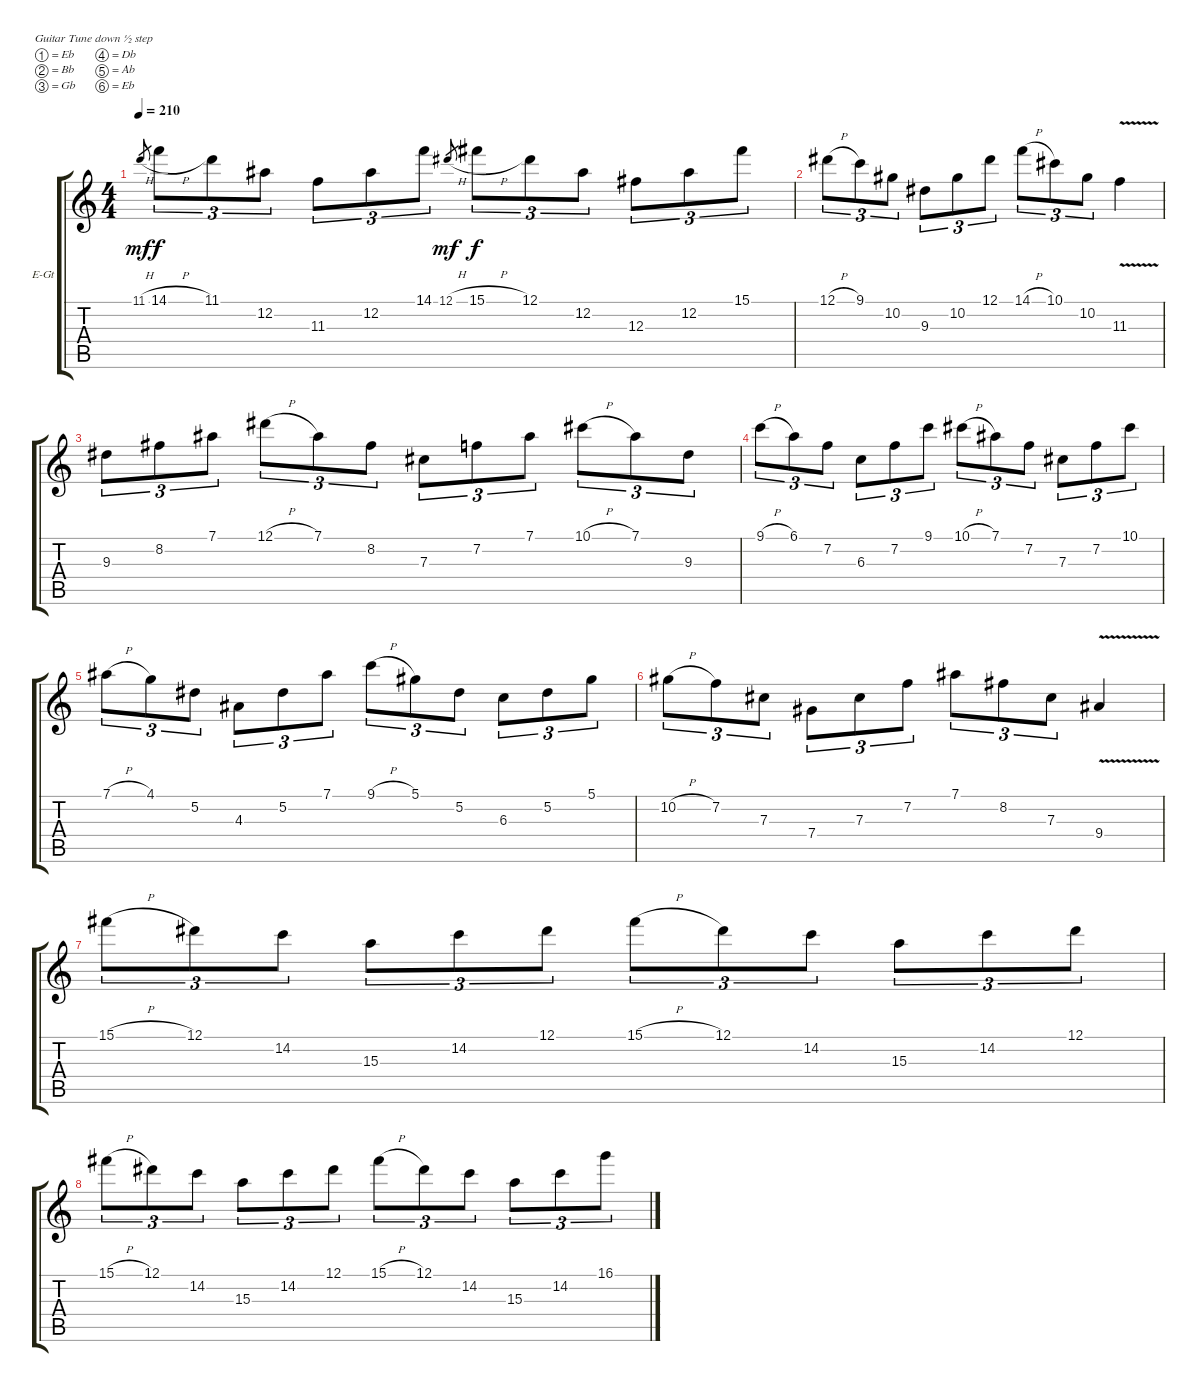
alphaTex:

\bracketExtendMode groupsimilarinstruments
\firstSystemTrackNameOrientation horizontal
\otherSystemsTrackNameOrientation horizontal
\track ("Malmsteen Líder" "E-Gt") {instrument distortionguitar}
\staff {score tabs}
\tuning (Eb4 Bb3 Gb3 Db3 Ab2 Eb2)
\ts (4 4)
\tempo 210
\clef g2
\ks c
11.1{h}.8{gr dy mf} 14.1{h}.8{tu (3 2) dy f} 11.1.8{tu (3 2)} 12.2.8{tu (3 2)} 11.3.8{tu (3 2)} 12.2.8{tu (3 2)} 14.1.8{tu (3 2)} 12.1{h}.8{gr dy mf} 15.1{h}.8{tu (3 2) dy f} 12.1.8{tu (3 2)} 12.2.8{tu (3 2)} 12.3.8{tu (3 2)} 12.2.8{tu (3 2)} 15.1.8{tu (3 2)} |
12.1{h}.8{tu (3 2)} 9.1.8{tu (3 2)} 10.2.8{tu (3 2)} 9.3.8{tu (3 2)} 10.2.8{tu (3 2)} 12.1.8{tu (3 2)} 14.1{h}.8{tu (3 2)} 10.1.8{tu (3 2)} 10.2.8{tu (3 2)} 11.3{v}.4 |
9.3.8{tu (3 2)} 8.2.8{tu (3 2)} 7.1.8{tu (3 2)} 12.1{h}.8{tu (3 2)} 7.1.8{tu (3 2)} 8.2.8{tu (3 2)} 7.3.8{tu (3 2)} 7.2.8{tu (3 2)} 7.1.8{tu (3 2)} 10.1{h}.8{tu (3 2)} 7.1.8{tu (3 2)} 9.3.8{tu (3 2)} |
9.1{h}.8{tu (3 2)} 6.1.8{tu (3 2)} 7.2.8{tu (3 2)} 6.3.8{tu (3 2)} 7.2.8{tu (3 2)} 9.1.8{tu (3 2)} 10.1{h}.8{tu (3 2)} 7.1.8{tu (3 2)} 7.2.8{tu (3 2)} 7.3.8{tu (3 2)} 7.2.8{tu (3 2)} 10.1.8{tu (3 2)} |
7.1{h}.8{tu (3 2)} 4.1.8{tu (3 2)} 5.2.8{tu (3 2)} 4.3.8{tu (3 2)} 5.2.8{tu (3 2)} 7.1.8{tu (3 2)} 9.1{h}.8{tu (3 2)} 5.1.8{tu (3 2)} 5.2.8{tu (3 2)} 6.3.8{tu (3 2)} 5.2.8{tu (3 2)} 5.1.8{tu (3 2)} |
10.2{h}.8{tu (3 2)} 7.2.8{tu (3 2)} 7.3.8{tu (3 2)} 7.4.8{tu (3 2)} 7.3.8{tu (3 2)} 7.2.8{tu (3 2)} 7.1.8{tu (3 2)} 8.2.8{tu (3 2)} 7.3.8{tu (3 2)} 9.4{v}.4 |
15.1{h}.8{tu (3 2)} 12.1.8{tu (3 2)} 14.2.8{tu (3 2)} 15.3.8{tu (3 2)} 14.2.8{tu (3 2)} 12.1.8{tu (3 2)} 15.1{h}.8{tu (3 2)} 12.1.8{tu (3 2)} 14.2.8{tu (3 2)} 15.3.8{tu (3 2)} 14.2.8{tu (3 2)} 12.1.8{tu (3 2)} |
15.1{h}.8{tu (3 2)} 12.1.8{tu (3 2)} 14.2.8{tu (3 2)} 15.3.8{tu (3 2)} 14.2.8{tu (3 2)} 12.1.8{tu (3 2)} 15.1{h}.8{tu (3 2)} 12.1.8{tu (3 2)} 14.2.8{tu (3 2)} 15.3.8{tu (3 2)} 14.2.8{tu (3 2)} 16.1{h}.8{tu (3 2)}
